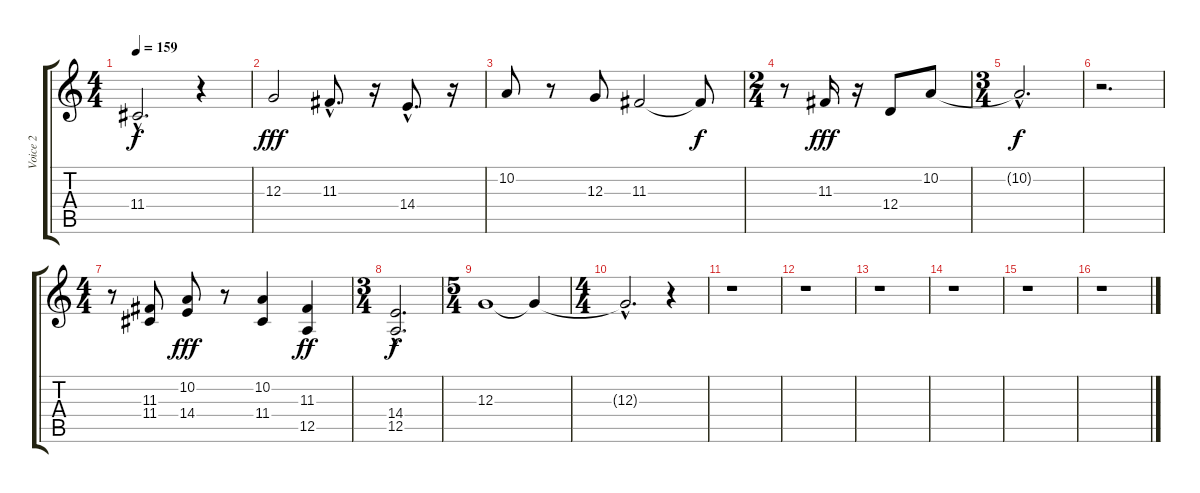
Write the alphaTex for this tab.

\track ("Voice 2" "Voice 2") {instrument choiraahs}
\staff {score tabs}
\tuning (E4 B3 G3 D3 A2 E2) {hide}
\ts (4 4)
\tempo 159
\clef g2
\ks c
11.4{hac t}.2{d dy f} r.4 |
12.3.2{dy fff} 11.3{hac}.8{d} r.16 14.4{hac}.8{d} r.16 |
10.2.8 r.8 12.3.8 11.3.2 11.3{t}.8{dy f} |
\ts (2 4)
r.8 11.3.16{dy fff} r.16 12.4.8 10.2.8 |
\ts (3 4)
10.2{hac t}.2{d dy f} |
r.2{d} |
\ts (4 4)
r.8 (11.3 11.4).8 (10.2 14.4).8{dy fff} r.8 (10.2 11.4).4 (11.3 12.5).4{dy ff} |
\ts (3 4)
(14.4{hac} 12.5{hac}).2{d dy f} |
\ts (5 4)
12.3.1 12.3{t}.4 |
\ts (4 4)
12.3{hac t}.2{d} r.4 |
r.1 |
r.1 |
r.1 |
r.1 |
r.1 |
r.1
